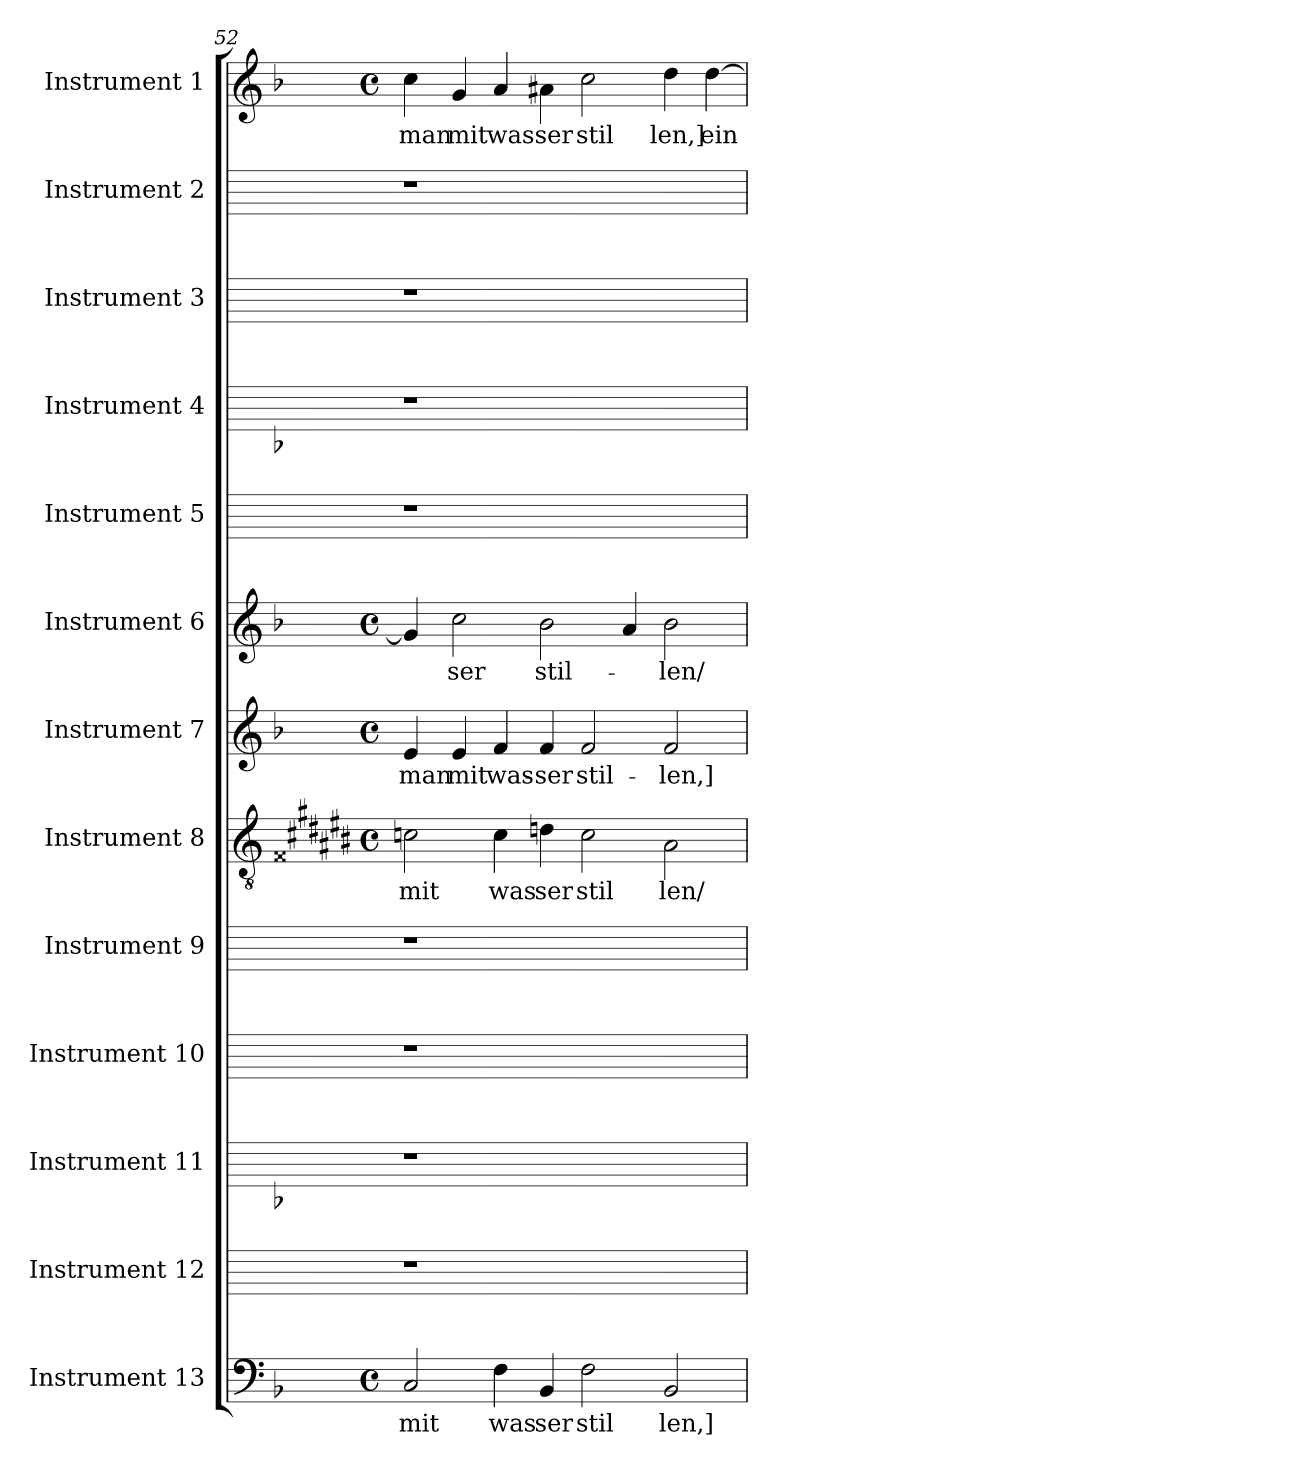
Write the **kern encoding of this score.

**kern	**text	**kern	**kern	**kern	**kern	**kern	**text	**kern	**text	**kern	**text	**kern	**kern	**kern	**kern	**kern	**text
*part13	*part13	*part12	*part11	*part10	*part9	*part8	*part8	*part7	*part7	*part6	*part6	*part5	*part4	*part3	*part2	*part1	*part1
*staff13	*staff13	*staff12	*staff11	*staff10	*staff9	*staff8	*staff8	*staff7	*staff7	*staff6	*staff6	*staff5	*staff4	*staff3	*staff2	*staff1	*staff1
*I"Instrument 13	*	*I"Instrument 12	*I"Instrument 11	*I"Instrument 10	*I"Instrument 9	*I"Instrument 8	*	*I"Instrument 7	*	*I"Instrument 6	*	*I"Instrument 5	*I"Instrument 4	*I"Instrument 3	*I"Instrument 2	*I"Instrument 1	*
*clefF4	*	*	*	*	*	*clefGv2	*	*clefG2	*	*clefG2	*	*	*	*	*	*clefG2	*
*ITrd-3c-5	*	*ITrd-2c-3	*ITrd1c2	*ITrd-2c-3	*ITrd-2c-3	*ITrd-2c-3	*	*ITrd-3c-5	*	*	*	*ITrd-2c-3	*ITrd1c2	*ITrd-2c-3	*ITrd-2c-3	*ITrd1c2	*
*k[b-e-]	*	*	*k[b-e-a-]	*	*	*k[f##c#g#d#a#e#b#]	*	*k[b-e-]	*	*k[b-]	*	*	*k[b-e-a-]	*	*	*k[b-e-a-]	*
*B-:	*	*	*E-:	*	*	*G#:	*	*B-:	*	*F:	*	*	*E-:	*	*	*E-:	*
*M4/4	*	*	*	*	*	*M4/4	*	*M4/4	*	*M4/4	*	*	*	*	*	*M4/4	*
*met(c)	*	*	*	*	*	*met(c)	*	*met(c)	*	*met(c)	*	*	*	*	*	*met(c)	*
=52	=52	=52	=52	=52	=52	=52	=52	=52	=52	=52	=52	=52	=52	=52	=52	=52	=52
!	!LO:LY:b:cj	!	!	!	!	!	!LO:LY:b:cj	!	!LO:LY:b:cj	!	!	!	!	!	!	!	!LO:LY:b:cj
2F/	mit	1r	1r	1r	1r	2e-\	mit	4a/	man	4g/]	.	1r	1r	1r	1r	4b-\	man
!	!	!	!	!	!	!	!	!	!LO:LY:b:cj	!	!LO:LY:b:cj	!	!	!	!	!	!LO:LY:b:cj
.	.	.	.	.	.	.	.	4a/	mit	2cc\	-ser	.	.	.	.	4f/	mit
!	!LO:LY:b:cj	!	!	!	!	!	!LO:LY:b:cj	!	!LO:LY:b:cj	!	!	!	!	!	!	!	!LO:LY:b:cj
4B-\	was	.	.	.	.	4e-\	was	4b-/	was-	.	.	.	.	.	.	4g/	was
!	!LO:LY:b:cj	!	!	!	!	!	!LO:LY:b:cj	!	!LO:LY:b:cj	!	!LO:LY:b	!	!	!	!	!	!LO:LY:b:cj
4E-/	ser	.	.	.	.	4f\	ser	4b-/	-ser	2b-\	stil-	.	.	.	.	4g#\	ser
!	!LO:LY:b:cj	!	!	!	!	!	!LO:LY:b:cj	!	!LO:LY:b:cj	!	!	!	!	!	!	!	!LO:LY:b:cj
2B-\	stil	1ryy	1ryy	1ryy	1ryy	2e-\	stil	2b-/	stil-	.	.	1ryy	1ryy	1ryy	1ryy	2b-\	stil
.	.	.	.	.	.	.	.	.	.	4a/	.	.	.	.	.	.	.
!	!LO:LY:b:cj	!	!	!	!	!	!LO:LY:b:cj	!	!LO:LY:b:cj	!	!LO:LY:b:cj	!	!	!	!	!	!LO:LY:b:cj
2E-/	len,]	.	.	.	.	2c#\	len/	2b-/	-len,]	2b-\	-len/	.	.	.	.	4cc\	len,]
!	!	!	!	!	!	!	!	!	!	!	!	!	!	!	!	!	!LO:LY:b
.	.	.	.	.	.	.	.	.	.	.	.	.	.	.	.	[>4cc\	ein
=	=	=	=	=	=	=	=	=	=	=	=	=	=	=	=	=	=
*-	*-	*-	*-	*-	*-	*-	*-	*-	*-	*-	*-	*-	*-	*-	*-	*-	*-
